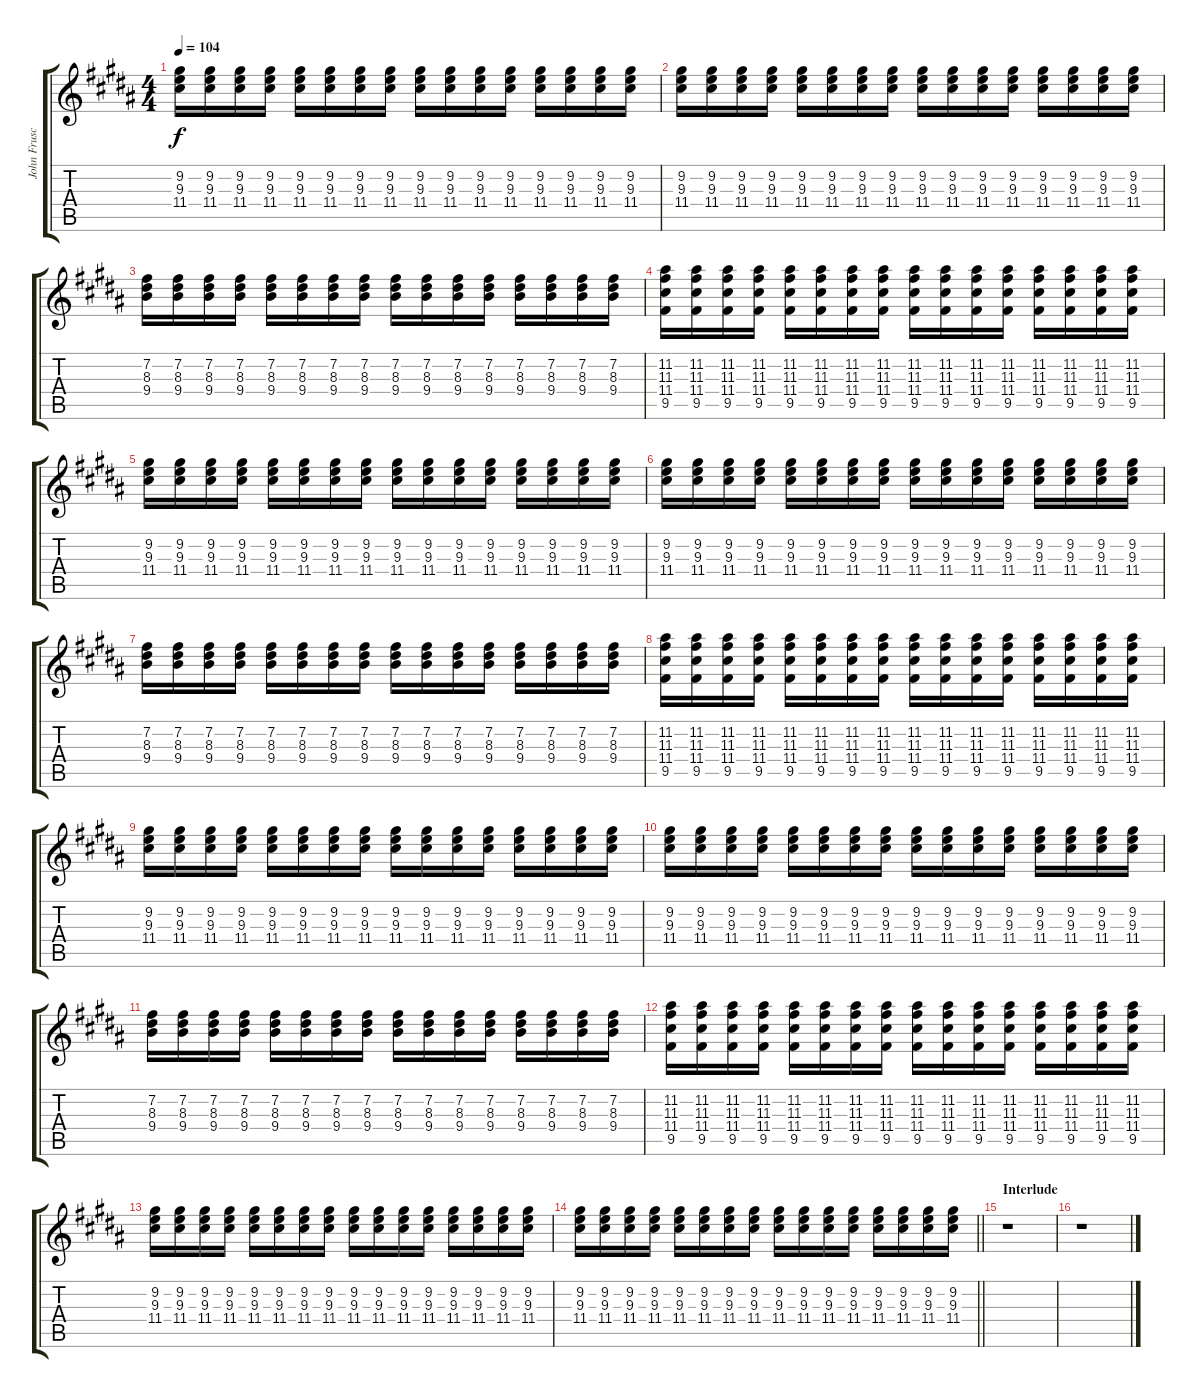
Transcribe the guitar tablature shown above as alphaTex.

\track ("" "John Frusc") {instrument electricguitarmuted}
\staff {score tabs}
\tuning (E4 B3 G3 D3 A2 E2) {hide}
\ts (4 4)
\tempo 104
\clef g2
\ks b
(9.2 9.3 11.4).16{dy f} (9.2 9.3 11.4).16 (9.2 9.3 11.4).16 (9.2 9.3 11.4).16 (9.2 9.3 11.4).16 (9.2 9.3 11.4).16 (9.2 9.3 11.4).16 (9.2 9.3 11.4).16 (9.2 9.3 11.4).16 (9.2 9.3 11.4).16 (9.2 9.3 11.4).16 (9.2 9.3 11.4).16 (9.2 9.3 11.4).16 (9.2 9.3 11.4).16 (9.2 9.3 11.4).16 (9.2 9.3 11.4).16 |
(9.2 9.3 11.4).16 (9.2 9.3 11.4).16 (9.2 9.3 11.4).16 (9.2 9.3 11.4).16 (9.2 9.3 11.4).16 (9.2 9.3 11.4).16 (9.2 9.3 11.4).16 (9.2 9.3 11.4).16 (9.2 9.3 11.4).16 (9.2 9.3 11.4).16 (9.2 9.3 11.4).16 (9.2 9.3 11.4).16 (9.2 9.3 11.4).16 (9.2 9.3 11.4).16 (9.2 9.3 11.4).16 (9.2 9.3 11.4).16 |
(7.2 8.3 9.4).16 (7.2 8.3 9.4).16 (7.2 8.3 9.4).16 (7.2 8.3 9.4).16 (7.2 8.3 9.4).16 (7.2 8.3 9.4).16 (7.2 8.3 9.4).16 (7.2 8.3 9.4).16 (7.2 8.3 9.4).16 (7.2 8.3 9.4).16 (7.2 8.3 9.4).16 (7.2 8.3 9.4).16 (7.2 8.3 9.4).16 (7.2 8.3 9.4).16 (7.2 8.3 9.4).16 (7.2 8.3 9.4).16 |
(11.2 11.3 11.4 9.5).16 (11.2 11.3 11.4 9.5).16 (11.2 11.3 11.4 9.5).16 (11.2 11.3 11.4 9.5).16 (11.2 11.3 11.4 9.5).16 (11.2 11.3 11.4 9.5).16 (11.2 11.3 11.4 9.5).16 (11.2 11.3 11.4 9.5).16 (11.2 11.3 11.4 9.5).16 (11.2 11.3 11.4 9.5).16 (11.2 11.3 11.4 9.5).16 (11.2 11.3 11.4 9.5).16 (11.2 11.3 11.4 9.5).16 (11.2 11.3 11.4 9.5).16 (11.2 11.3 11.4 9.5).16 (11.2 11.3 11.4 9.5).16 |
(9.2 9.3 11.4).16 (9.2 9.3 11.4).16 (9.2 9.3 11.4).16 (9.2 9.3 11.4).16 (9.2 9.3 11.4).16 (9.2 9.3 11.4).16 (9.2 9.3 11.4).16 (9.2 9.3 11.4).16 (9.2 9.3 11.4).16 (9.2 9.3 11.4).16 (9.2 9.3 11.4).16 (9.2 9.3 11.4).16 (9.2 9.3 11.4).16 (9.2 9.3 11.4).16 (9.2 9.3 11.4).16 (9.2 9.3 11.4).16 |
(9.2 9.3 11.4).16 (9.2 9.3 11.4).16 (9.2 9.3 11.4).16 (9.2 9.3 11.4).16 (9.2 9.3 11.4).16 (9.2 9.3 11.4).16 (9.2 9.3 11.4).16 (9.2 9.3 11.4).16 (9.2 9.3 11.4).16 (9.2 9.3 11.4).16 (9.2 9.3 11.4).16 (9.2 9.3 11.4).16 (9.2 9.3 11.4).16 (9.2 9.3 11.4).16 (9.2 9.3 11.4).16 (9.2 9.3 11.4).16 |
(7.2 8.3 9.4).16 (7.2 8.3 9.4).16 (7.2 8.3 9.4).16 (7.2 8.3 9.4).16 (7.2 8.3 9.4).16 (7.2 8.3 9.4).16 (7.2 8.3 9.4).16 (7.2 8.3 9.4).16 (7.2 8.3 9.4).16 (7.2 8.3 9.4).16 (7.2 8.3 9.4).16 (7.2 8.3 9.4).16 (7.2 8.3 9.4).16 (7.2 8.3 9.4).16 (7.2 8.3 9.4).16 (7.2 8.3 9.4).16 |
(11.2 11.3 11.4 9.5).16 (11.2 11.3 11.4 9.5).16 (11.2 11.3 11.4 9.5).16 (11.2 11.3 11.4 9.5).16 (11.2 11.3 11.4 9.5).16 (11.2 11.3 11.4 9.5).16 (11.2 11.3 11.4 9.5).16 (11.2 11.3 11.4 9.5).16 (11.2 11.3 11.4 9.5).16 (11.2 11.3 11.4 9.5).16 (11.2 11.3 11.4 9.5).16 (11.2 11.3 11.4 9.5).16 (11.2 11.3 11.4 9.5).16 (11.2 11.3 11.4 9.5).16 (11.2 11.3 11.4 9.5).16 (11.2 11.3 11.4 9.5).16 |
(9.2 9.3 11.4).16 (9.2 9.3 11.4).16 (9.2 9.3 11.4).16 (9.2 9.3 11.4).16 (9.2 9.3 11.4).16 (9.2 9.3 11.4).16 (9.2 9.3 11.4).16 (9.2 9.3 11.4).16 (9.2 9.3 11.4).16 (9.2 9.3 11.4).16 (9.2 9.3 11.4).16 (9.2 9.3 11.4).16 (9.2 9.3 11.4).16 (9.2 9.3 11.4).16 (9.2 9.3 11.4).16 (9.2 9.3 11.4).16 |
(9.2 9.3 11.4).16 (9.2 9.3 11.4).16 (9.2 9.3 11.4).16 (9.2 9.3 11.4).16 (9.2 9.3 11.4).16 (9.2 9.3 11.4).16 (9.2 9.3 11.4).16 (9.2 9.3 11.4).16 (9.2 9.3 11.4).16 (9.2 9.3 11.4).16 (9.2 9.3 11.4).16 (9.2 9.3 11.4).16 (9.2 9.3 11.4).16 (9.2 9.3 11.4).16 (9.2 9.3 11.4).16 (9.2 9.3 11.4).16 |
(7.2 8.3 9.4).16 (7.2 8.3 9.4).16 (7.2 8.3 9.4).16 (7.2 8.3 9.4).16 (7.2 8.3 9.4).16 (7.2 8.3 9.4).16 (7.2 8.3 9.4).16 (7.2 8.3 9.4).16 (7.2 8.3 9.4).16 (7.2 8.3 9.4).16 (7.2 8.3 9.4).16 (7.2 8.3 9.4).16 (7.2 8.3 9.4).16 (7.2 8.3 9.4).16 (7.2 8.3 9.4).16 (7.2 8.3 9.4).16 |
(11.2 11.3 11.4 9.5).16 (11.2 11.3 11.4 9.5).16 (11.2 11.3 11.4 9.5).16 (11.2 11.3 11.4 9.5).16 (11.2 11.3 11.4 9.5).16 (11.2 11.3 11.4 9.5).16 (11.2 11.3 11.4 9.5).16 (11.2 11.3 11.4 9.5).16 (11.2 11.3 11.4 9.5).16 (11.2 11.3 11.4 9.5).16 (11.2 11.3 11.4 9.5).16 (11.2 11.3 11.4 9.5).16 (11.2 11.3 11.4 9.5).16 (11.2 11.3 11.4 9.5).16 (11.2 11.3 11.4 9.5).16 (11.2 11.3 11.4 9.5).16 |
(9.2 9.3 11.4).16 (9.2 9.3 11.4).16 (9.2 9.3 11.4).16 (9.2 9.3 11.4).16 (9.2 9.3 11.4).16 (9.2 9.3 11.4).16 (9.2 9.3 11.4).16 (9.2 9.3 11.4).16 (9.2 9.3 11.4).16 (9.2 9.3 11.4).16 (9.2 9.3 11.4).16 (9.2 9.3 11.4).16 (9.2 9.3 11.4).16 (9.2 9.3 11.4).16 (9.2 9.3 11.4).16 (9.2 9.3 11.4).16 |
\barLineRight lightlight
(9.2 9.3 11.4).16 (9.2 9.3 11.4).16 (9.2 9.3 11.4).16 (9.2 9.3 11.4).16 (9.2 9.3 11.4).16 (9.2 9.3 11.4).16 (9.2 9.3 11.4).16 (9.2 9.3 11.4).16 (9.2 9.3 11.4).16 (9.2 9.3 11.4).16 (9.2 9.3 11.4).16 (9.2 9.3 11.4).16 (9.2 9.3 11.4).16 (9.2 9.3 11.4).16 (9.2 9.3 11.4).16 (9.2 9.3 11.4).16 |
\section ("" "Interlude")
r.1 |
r.1
